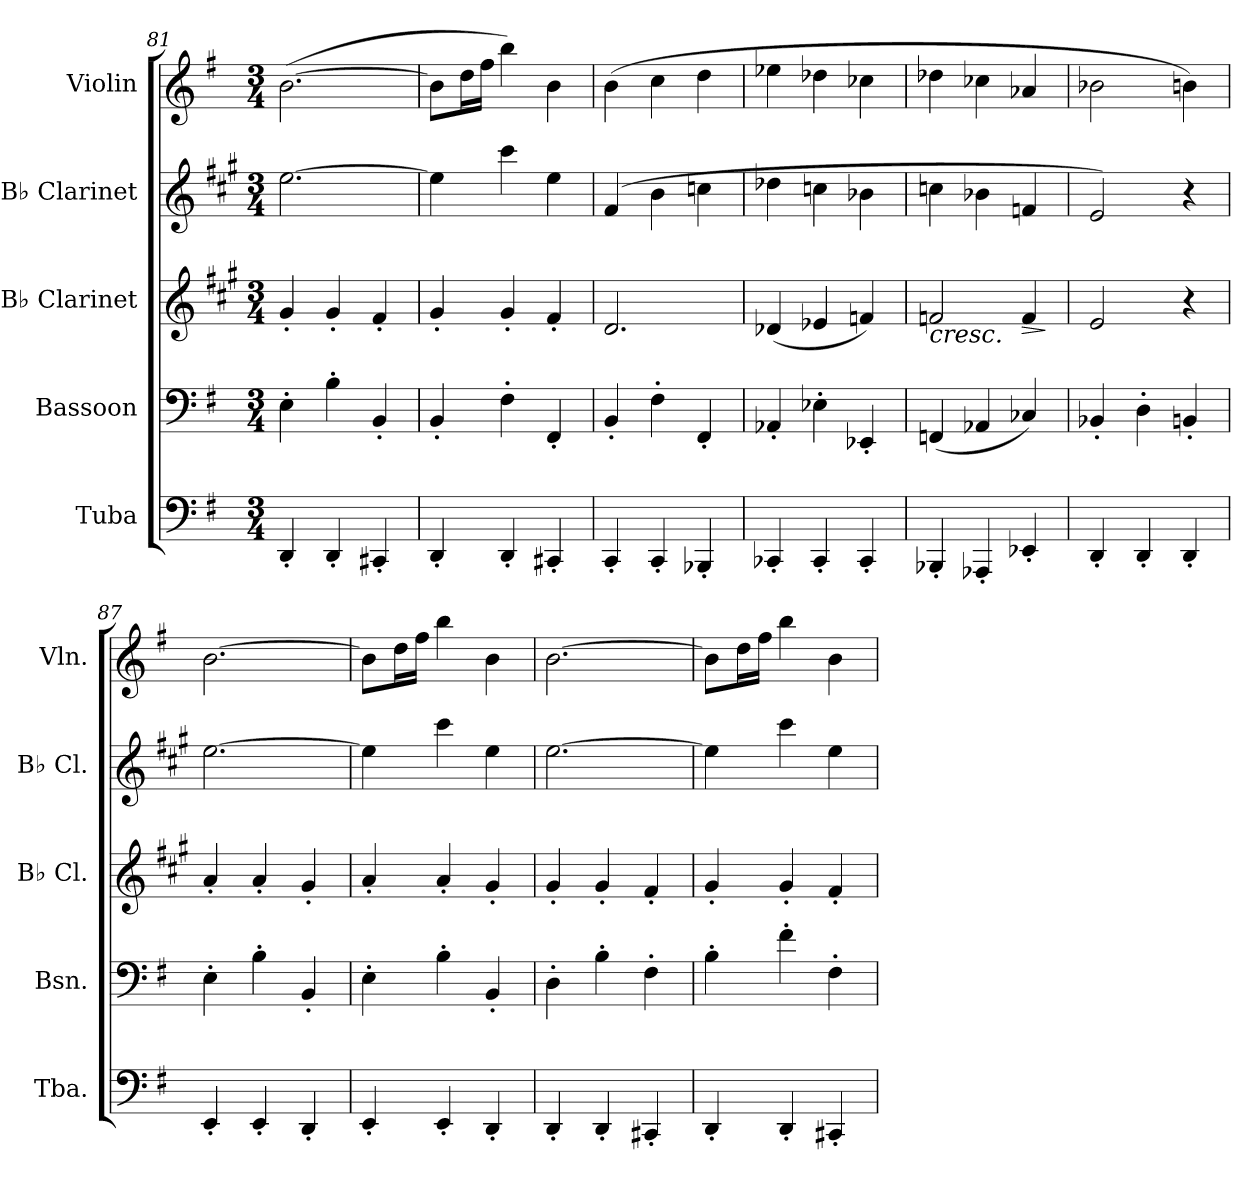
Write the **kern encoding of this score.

**kern	**kern	**kern	**dynam	**kern	**kern
*part5	*part4	*part3	*part3	*part2	*part1
*staff5	*staff4	*staff3	*staff3	*staff2	*staff1
*I"Tuba	*I"Bassoon	*I"B♭ Clarinet	*	*I"B♭ Clarinet	*I"Violin
*I'Tba.	*I'Bsn.	*I'B♭ Cl.	*	*I'B♭ Cl.	*I'Vln.
!!LO:PB:g=z
*clefF4	*clefF4	*clefG2	*	*clefG2	*clefG2
*	*	*ITrd1c2	*	*ITrd1c2	*
*k[f#]	*k[f#]	*k[f#]	*	*k[f#]	*k[f#]
*M3/4	*M3/4	*M3/4	*	*M3/4	*M3/4
=81	=81	=81	=81	=81	=81
4DD'/	4E'\	4f#'/	.	[2.dd\	([2.b\
4DD'/	4B'\	4f#'/	.	.	.
4CC#X'/	4BB'/	4e'/	.	.	.
=82	=82	=82	=82	=82	=82
4DD'/	4BB'/	4f#'/	.	4dd\]	8b\L]
.	.	.	.	.	16dd\L
.	.	.	.	.	16ff#\JJ
4DD'/	4F#'\	4f#'/	.	4bb\	4bb\)
4CC#X'/	4FF#'/	4e'/	.	4dd\	4b\
=83	=83	=83	=83	=83	=83
4CC'/	4BB'/	2.c/	.	(4e/	(4b\
4CC'/	4F#'\	.	.	4a\	4cc\
4BBB-X'/	4FF#'/	.	.	4b-X\	4dd\
=84	=84	=84	=84	=84	=84
4CC-X'/	4AA-X'/	(4c-X/	.	4cc-X\	4ee-X\
4CC-'/	4E-X'\	4d-X/	.	4b-X\	4dd-X\
4CC-'/	4EE-X'/	4e-X/)	.	4a-X\	4cc-X\
=85	=85	=85	=85	=85	=85
!	!	!	!LO:HP:b	!	!
4BBB-X'/	(4FFn/	2e-X/	<	4b-X\	4dd-X\
4AAA-X'/	4AA-X/	.	.	4a-X\	4cc-X\
!	!	!	!LO:HP:b	!	!
4EE-X'/	4C-X/)	4e-/	>	4e-X/	4a-X/
.	.	.	[ ]	.	.
=86	=86	=86	=86	=86	=86
4DD'/	4BB-X'/	2d/	.	2d/)	2b-X\
4DD'/	4D'\	.	.	.	.
4DD'/	4BBn'/	4r	.	4r	4bn\)
=87	=87	=87	=87	=87	=87
4EE'/	4E'\	4g'/	.	[2.dd\	[2.b\
4EE'/	4B'\	4g'/	.	.	.
4DD'/	4BB'/	4f#'/	.	.	.
!!LO:LB:g=z
=88	=88	=88	=88	=88	=88
4EE'/	4E'\	4g'/	.	4dd\]	8b\L]
.	.	.	.	.	16dd\L
.	.	.	.	.	16ff#\JJ
4EE'/	4B'\	4g'/	.	4bb\	4bb\
4DD'/	4BB'/	4f#'/	.	4dd\	4b\
=89	=89	=89	=89	=89	=89
4DD'/	4D'\	4f#'/	.	[2.dd\	[2.b\
4DD'/	4B'\	4f#'/	.	.	.
4CC#X'/	4F#'\	4e'/	.	.	.
=90	=90	=90	=90	=90	=90
4DD'/	4B'\	4f#'/	.	4dd\]	8b\L]
.	.	.	.	.	16dd\L
.	.	.	.	.	16ff#\JJ
4DD'/	4f#'\	4f#'/	.	4bb\	4bb\
4CC#X'/	4F#'\	4e'/	.	4dd\	4b\
=	=	=	=	=	=
*-	*-	*-	*-	*-	*-
